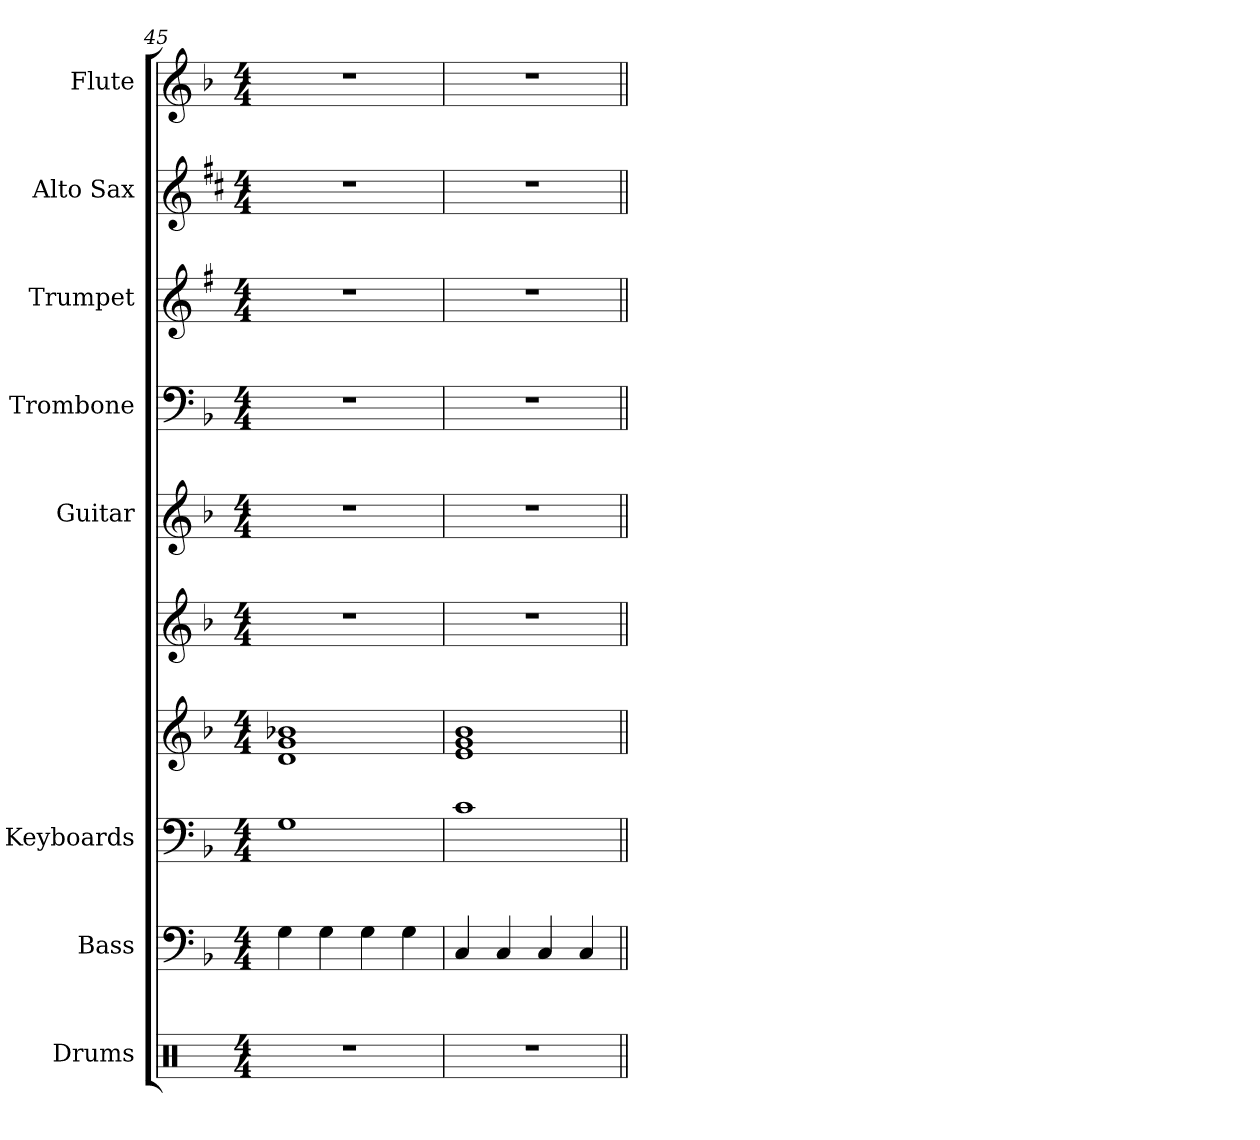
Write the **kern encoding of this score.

**kern	**kern	**kern	**kern	**kern	**kern	**kern	**kern	**kern	**kern
*part8	*part7	*part6	*part6	*part6	*part5	*part4	*part3	*part2	*part1
*staff10	*staff9	*staff8	*staff7	*staff6	*staff5	*staff4	*staff3	*staff2	*staff1
*I"Drums	*I"Bass	*I"Keyboards	*	*	*I"Guitar	*I"Trombone	*I"Trumpet	*I"Alto Sax	*I"Flute
*I'Dr.	*I'Bass	*I'Kbd.	*	*	*	*I'Tbn.	*I'Tpt.	*I'Alto Sax.	*I'Fl.
*clefX	*clefF4	*clefF4	*clefG2	*clefG2	*clefG2	*clefF4	*clefG2	*clefG2	*clefG2
*	*ITrd7c12	*	*	*	*ITrd7c12	*	*ITrd1c2	*ITrd5c9	*
*k[]	*k[b-]	*k[b-]	*k[b-]	*k[b-]	*k[b-]	*k[b-]	*k[b-]	*k[b-]	*k[b-]
*C:	*F:	*F:	*F:	*F:	*F:	*F:	*F:	*F:	*F:
*M4/4	*M4/4	*M4/4	*M4/4	*M4/4	*M4/4	*M4/4	*M4/4	*M4/4	*M4/4
=45	=45	=45	=45	=45	=45	=45	=45	=45	=45
1r	4GGi\	1Gi	1di 1gi 1b-Xi	1r	1r	1r	1r	1r	1r
.	4GGi\	.	.	.	.	.	.	.	.
.	4GGi\	.	.	.	.	.	.	.	.
.	4GGi\	.	.	.	.	.	.	.	.
=46	=46	=46	=46	=46	=46	=46	=46	=46	=46
1r	4CCi/	1ci	1ei 1gi 1b-i	1r	1r	1r	1r	1r	1r
.	4CCi/	.	.	.	.	.	.	.	.
.	4CCi/	.	.	.	.	.	.	.	.
.	4CCi/	.	.	.	.	.	.	.	.
=||	=||	=||	=||	=||	=||	=||	=||	=||	=||
*-	*-	*-	*-	*-	*-	*-	*-	*-	*-
